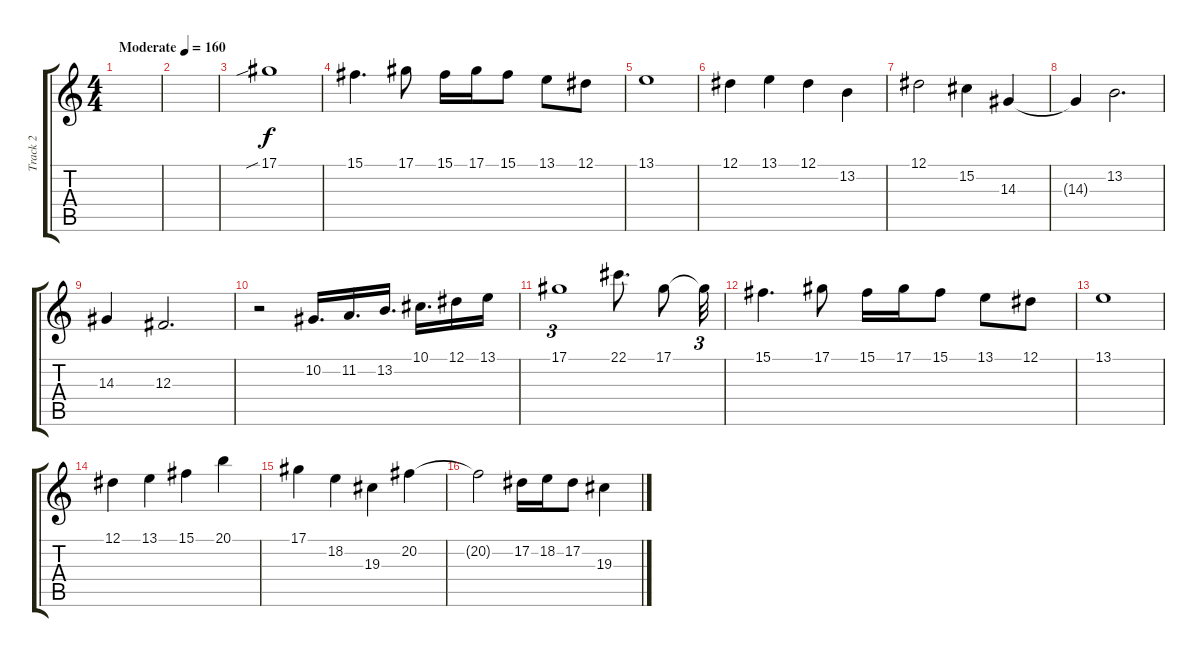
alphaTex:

\track ("Track 2" "Track 2") {instrument reedorgan}
\staff {score tabs}
\tuning (Eb4 Bb3 Gb3 Db3 Ab2 Db2) {hide}
\ts (4 4)
\tempo (160 "Moderate")
\clef g2
\ks c
|
|
17.1{sib}.1 |
15.1.4{d} 17.1.8 15.1.16 17.1.16 15.1.8 13.1.8 12.1.8 |
13.1.1 |
12.1.4 13.1.4 12.1.4 13.2.4 |
12.1.2 15.2.4 14.3.4 |
14.3{t}.4 13.2.2{d} |
14.3.4 12.3.2{d} |
r.2 10.2.16{d} 11.2.16{d} 13.2.16{d} 10.1.16{d} 12.1.16 13.1.16 |
17.1.1{tu (3 2)} 22.1.8{d} 17.1.8 17.1{t}.32{tu (3 2)} |
15.1.4{d} 17.1.8 15.1.16 17.1.16 15.1.8 13.1.8 12.1.8 |
13.1.1 |
12.1.4 13.1.4 15.1.4 20.1.4 |
17.1.4 18.2.4 19.3.4 20.2.4 |
20.2{t}.2 17.2.16 18.2.16 17.2.8 19.3.4
